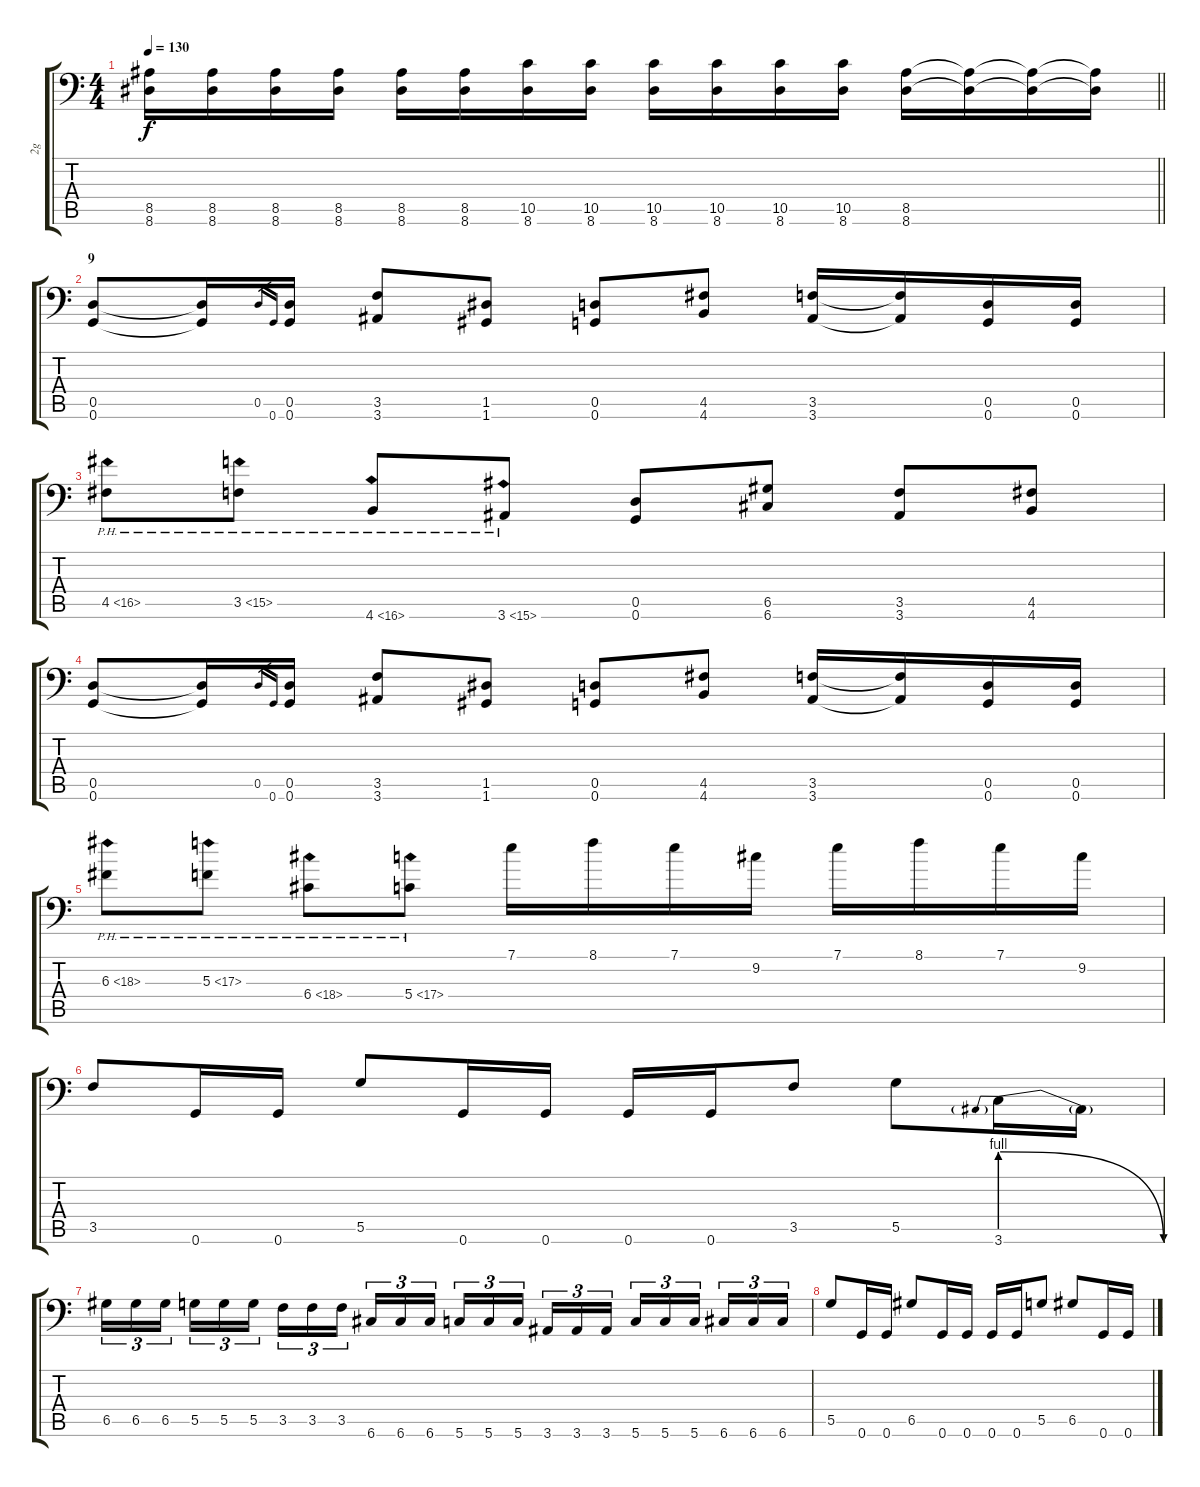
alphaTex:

\track ("2g" "2g") {instrument distortionguitar}
\staff {score tabs}
\tuning (A3 E3 C3 G2 D2 G1) {hide}
\ts (4 4)
\tempo 130
\clef f4
\barLineRight lightlight
\ks c
(8.5 8.6).16{dy f} (8.5 8.6).16 (8.5 8.6).16 (8.5 8.6).16 (8.5 8.6).16 (8.5 8.6).16 (10.5 8.6).16 (10.5 8.6).16 (10.5 8.6).16 (10.5 8.6).16 (10.5 8.6).16 (10.5 8.6).16 (8.5 8.6).16 (8.5{t} 8.6{t}).16 (8.5{t} 8.6{t}).16 (8.5{t} 8.6{t}).16 |
\section ("" "9")
(0.5 0.6).8 (0.5{t} 0.6{t}).16 0.5.16{gr} 0.6.16{gr} (0.5 0.6).16 (3.5 3.6).8 (1.5 1.6).8 (0.5 0.6).8 (4.5 4.6).8 (3.5 3.6).16 (3.5{t} 3.6{t}).16 (0.5 0.6).16 (0.5 0.6).16 |
4.5{ph 12}.8 3.5{ph 12}.8 4.6{ph 12}.8 3.6{ph 12}.8 (0.5 0.6).8 (6.5 6.6).8 (3.5 3.6).8 (4.5 4.6).8 |
(0.5 0.6).8 (0.5{t} 0.6{t}).16 0.5.16{gr} 0.6.16{gr} (0.5 0.6).16 (3.5 3.6).8 (1.5 1.6).8 (0.5 0.6).8 (4.5 4.6).8 (3.5 3.6).16 (3.5{t} 3.6{t}).16 (0.5 0.6).16 (0.5 0.6).16 |
6.3{ph 12}.8 5.3{ph 12}.8 6.4{ph 12}.8 5.4{ph 12}.8 7.1.16 8.1.16 7.1.16 9.2.16 7.1.16 8.1.16 7.1.16 9.2.16 |
3.5.8 0.6.16 0.6.16 5.5.8 0.6.16 0.6.16 0.6.16 0.6.16 3.5.8 5.5.8 3.6{be (prebendrelease 0 4 60 0)}.16 3.6{t}.16 |
6.5.16{tu (3 2)} 6.5.16{tu (3 2)} 6.5.16{tu (3 2) beam splitsecondary} 5.5.16{tu (3 2)} 5.5.16{tu (3 2)} 5.5.16{tu (3 2)} 3.5.16{tu (3 2)} 3.5.16{tu (3 2)} 3.5.16{tu (3 2) beam splitsecondary} 6.6.16{tu (3 2)} 6.6.16{tu (3 2)} 6.6.16{tu (3 2)} 5.6.16{tu (3 2)} 5.6.16{tu (3 2)} 5.6.16{tu (3 2) beam splitsecondary} 3.6.16{tu (3 2)} 3.6.16{tu (3 2)} 3.6.16{tu (3 2)} 5.6.16{tu (3 2)} 5.6.16{tu (3 2)} 5.6.16{tu (3 2) beam splitsecondary} 6.6.16{tu (3 2)} 6.6.16{tu (3 2)} 6.6.16{tu (3 2)} |
5.5.8 0.6.16 0.6.16 6.5.8 0.6.16 0.6.16 0.6.16 0.6.16 5.5.8 6.5.8 0.6.16 0.6.16
